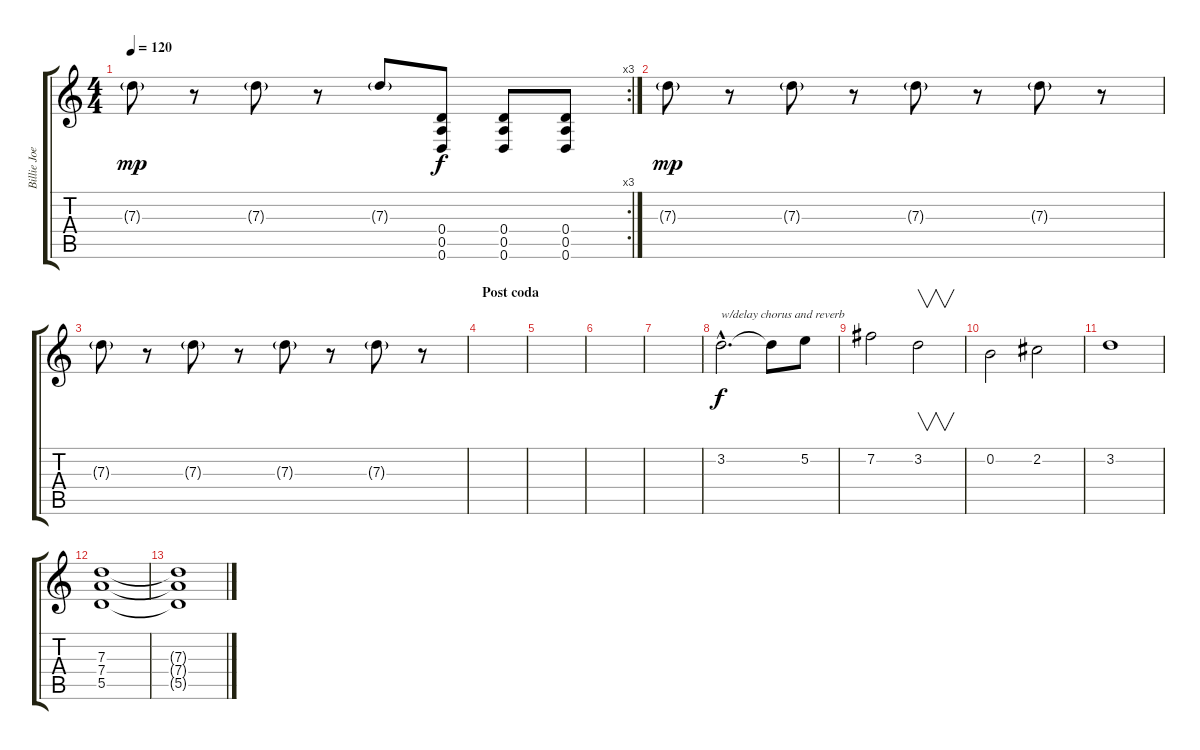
\track ("Billie Joe 2" "Billie Joe") {instrument electricguitarclean}
\staff {score tabs}
\tuning (E4 B3 G3 D3 A2 D2) {hide}
\rc 3
\ts (4 4)
\tempo 120
\clef g2
\ks c
7.3{g}.8{dy mp} r.8 7.3{g}.8 r.8 7.3{g}.8 (0.4 0.5 0.6).8{dy f} (0.4 0.5 0.6).8 (0.4 0.5 0.6).8 |
7.3{g}.8{dy mp} r.8 7.3{g}.8 r.8 7.3{g}.8 r.8 7.3{g}.8 r.8 |
7.3{g}.8 r.8 7.3{g}.8 r.8 7.3{g}.8 r.8 7.3{g}.8 r.8 |
\section ("" "Post coda")
|
|
|
|
3.2{hac}.2{d txt "w/delay chorus and reverb" dy f instrument electricguitarclean} 3.2{t}.8 5.2.8 |
7.2.2 3.2.2{v} |
0.2.2 2.2.2 |
3.2.1 |
(7.3 7.4 5.5).1 |
(7.3{t} 7.4{t} 5.5{t}).1
